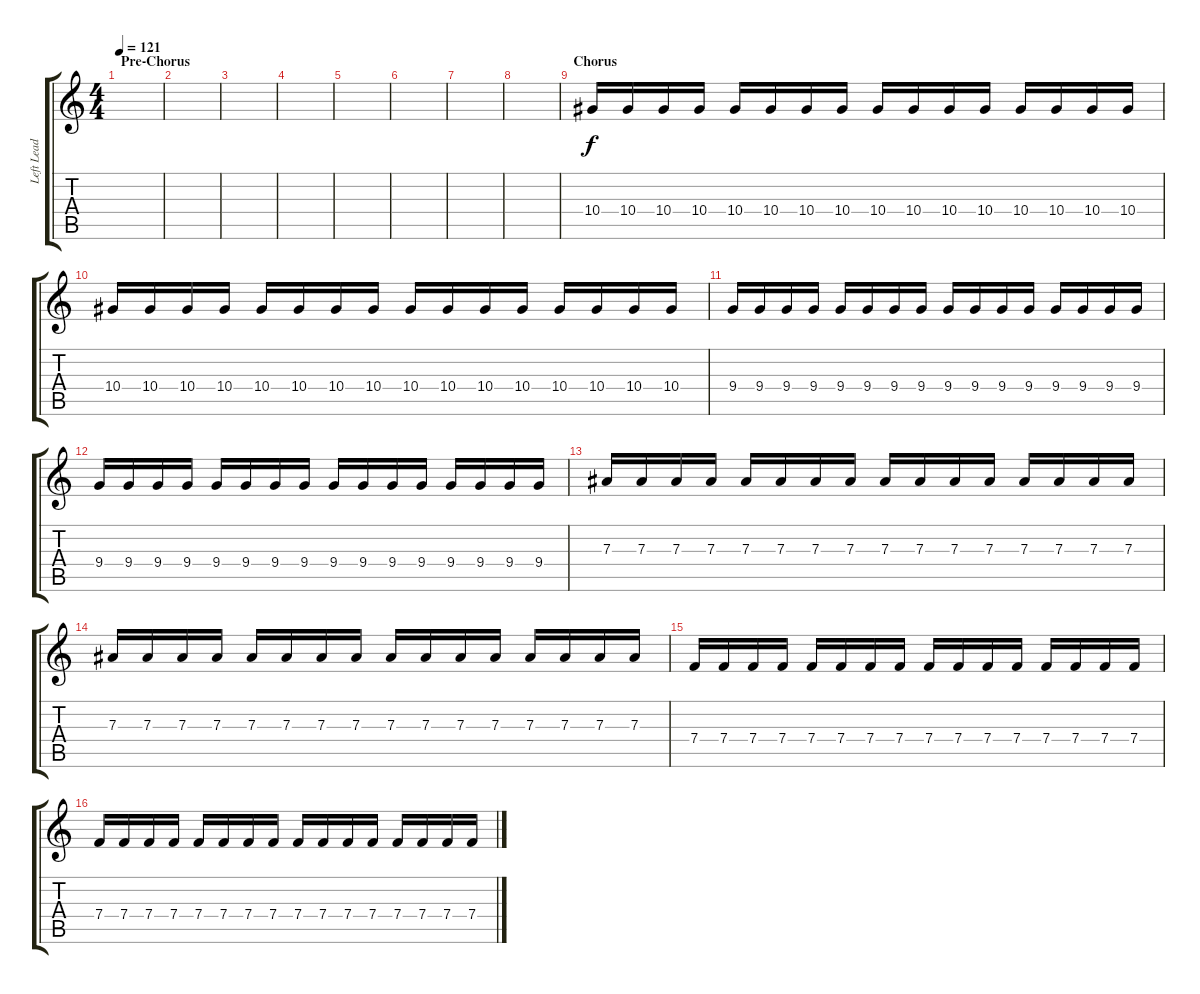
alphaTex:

\track ("Left Lead" "Left Lead") {instrument distortionguitar}
\staff {score tabs}
\tuning (C4 G3 Eb3 Bb2 F2 C2) {hide}
\ts (4 4)
\section ("" "Pre-Chorus")
\tempo 121
\clef g2
\ks c
|
|
|
|
|
|
|
|
\section ("" "Chorus")
10.4.16 10.4.16 10.4.16 10.4.16 10.4.16 10.4.16 10.4.16 10.4.16 10.4.16 10.4.16 10.4.16 10.4.16 10.4.16 10.4.16 10.4.16 10.4.16 |
10.4.16 10.4.16 10.4.16 10.4.16 10.4.16 10.4.16 10.4.16 10.4.16 10.4.16 10.4.16 10.4.16 10.4.16 10.4.16 10.4.16 10.4.16 10.4.16 |
9.4.16 9.4.16 9.4.16 9.4.16 9.4.16 9.4.16 9.4.16 9.4.16 9.4.16 9.4.16 9.4.16 9.4.16 9.4.16 9.4.16 9.4.16 9.4.16 |
9.4.16 9.4.16 9.4.16 9.4.16 9.4.16 9.4.16 9.4.16 9.4.16 9.4.16 9.4.16 9.4.16 9.4.16 9.4.16 9.4.16 9.4.16 9.4.16 |
7.3.16 7.3.16 7.3.16 7.3.16 7.3.16 7.3.16 7.3.16 7.3.16 7.3.16 7.3.16 7.3.16 7.3.16 7.3.16 7.3.16 7.3.16 7.3.16 |
7.3.16 7.3.16 7.3.16 7.3.16 7.3.16 7.3.16 7.3.16 7.3.16 7.3.16 7.3.16 7.3.16 7.3.16 7.3.16 7.3.16 7.3.16 7.3.16 |
7.4.16 7.4.16 7.4.16 7.4.16 7.4.16 7.4.16 7.4.16 7.4.16 7.4.16 7.4.16 7.4.16 7.4.16 7.4.16 7.4.16 7.4.16 7.4.16 |
7.4.16 7.4.16 7.4.16 7.4.16 7.4.16 7.4.16 7.4.16 7.4.16 7.4.16 7.4.16 7.4.16 7.4.16 7.4.16 7.4.16 7.4.16 7.4.16
